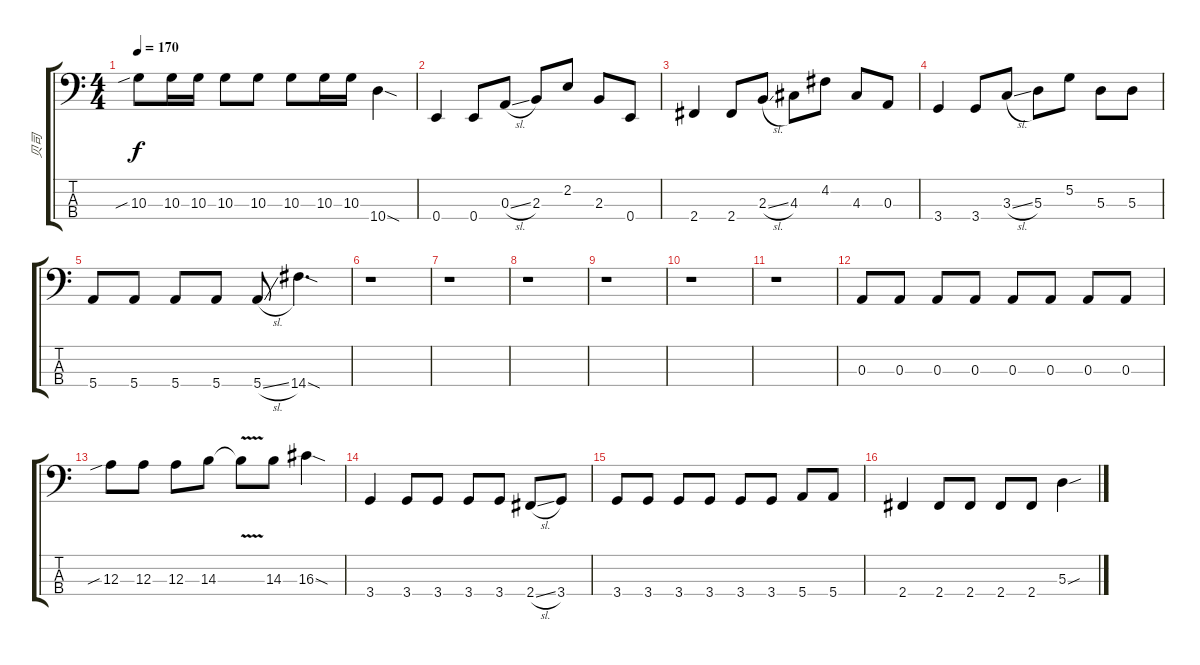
\track ("贝司" "贝司") {instrument electricbassfinger}
\staff {score tabs}
\tuning (G2 D2 A1 E1) {hide}
\ts (4 4)
\tempo 170
\clef f4
\ks c
10.3{sib}.8{dy f} 10.3.16 10.3.16 10.3.8 10.3.8 10.3.8 10.3.16 10.3.16 10.4{sod}.4 |
0.4.4 0.4.8 0.3{sl}.8 2.3.8 2.2.8 2.3.8 0.4.8 |
2.4.4 2.4.8 2.3{sl}.8 4.3.8 4.2.8 4.3.8 0.3.8 |
3.4.4 3.4.8 3.3{sl}.8 5.3.8 5.2.8 5.3.8 5.3.8 |
5.4.8 5.4.8 5.4.8 5.4.8 5.4{sl}.8 14.4{sod}.4{d} |
r.1 |
r.1 |
r.1 |
r.1 |
r.1 |
r.1 |
0.3.8 0.3.8 0.3.8 0.3.8 0.3.8 0.3.8 0.3.8 0.3.8 |
12.3{sib}.8 12.3.8 12.3.8 14.3.8 14.3{v t}.8 14.3.8 16.3{sod}.4 |
3.4.4 3.4.8 3.4.8 3.4.8 3.4.8 2.4{sl}.8 3.4.8 |
3.4.8 3.4.8 3.4.8 3.4.8 3.4.8 3.4.8 5.4.8 5.4.8 |
2.4.4 2.4.8 2.4.8 2.4.8 2.4.8 5.3{sou}.4
